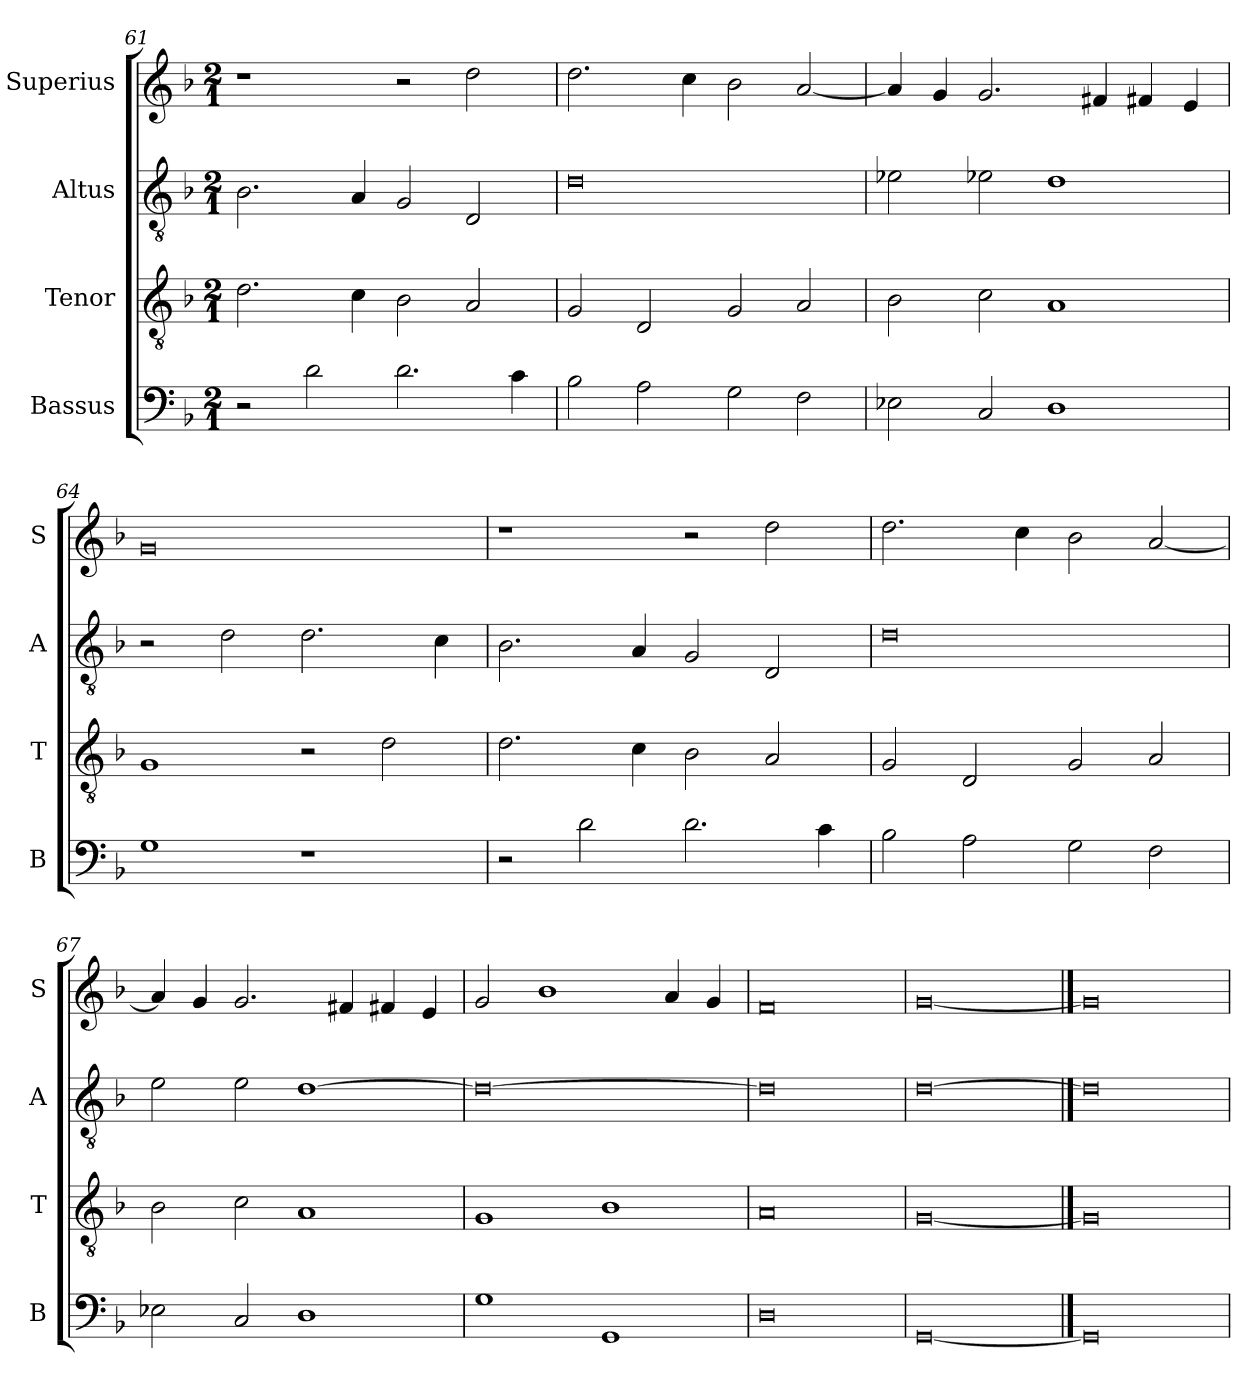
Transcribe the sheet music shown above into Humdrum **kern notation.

**kern	**kern	**kern	**kern
*part4	*part3	*part2	*part1
*staff4	*staff3	*staff2	*staff1
*I"Bassus	*I"Tenor	*I"Altus	*I"Superius
*I'B	*I'T	*I'A	*I'S
*clefF4	*clefGv2	*clefGv2	*clefG2
*k[b-]	*k[b-]	*k[b-]	*k[b-]
*F:	*F:	*F:	*F:
*M2/1	*M2/1	*M2/1	*M2/1
=61	=61	=61	=61
2r	2.d	2.B-	1r
2d	.	.	.
.	4c	4A	.
2.d	2B-	2G	2r
.	2A	2D	2dd
4c	.	.	.
=62	=62	=62	=62
2B-	2G	0d	2.dd
2A	2D	.	.
.	.	.	4cc
2G	2G	.	2b-
2F	2A	.	[2a
=63	=63	=63	=63
2E-X	2B-	2e-X	4a]
.	.	.	4g
2C	2c	2e-X	2.g
1D	1A	1d	.
.	.	.	4f#X
.	.	.	4f#X
.	.	.	4e
=64	=64	=64	=64
1G	1G	2r	0g
.	.	2d	.
1r	2r	2.d	.
.	2d	.	.
.	.	4c	.
=65	=65	=65	=65
2r	2.d	2.B-	1r
2d	.	.	.
.	4c	4A	.
2.d	2B-	2G	2r
.	2A	2D	2dd
4c	.	.	.
=66	=66	=66	=66
2B-	2G	0d	2.dd
2A	2D	.	.
.	.	.	4cc
2G	2G	.	2b-
2F	2A	.	[2a
=67	=67	=67	=67
2E-X	2B-	2e	4a]
.	.	.	4g
2C	2c	2e	2.g
1D	1A	[1d	.
.	.	.	4f#X
.	.	.	4f#X
.	.	.	4e
=68	=68	=68	=68
1G	1G	0d_	2g
.	.	.	1b-
1GG	1B-	.	.
.	.	.	4a
.	.	.	4g
=69	=69	=69	=69
0D	0A	0d]	0f
=70	=70	=70	=70
[0GG	[0G	[0d	[0g
==71	==71	==71	==71
0GG]	0G]	0d]	0g]
=	=	=	=
*-	*-	*-	*-
